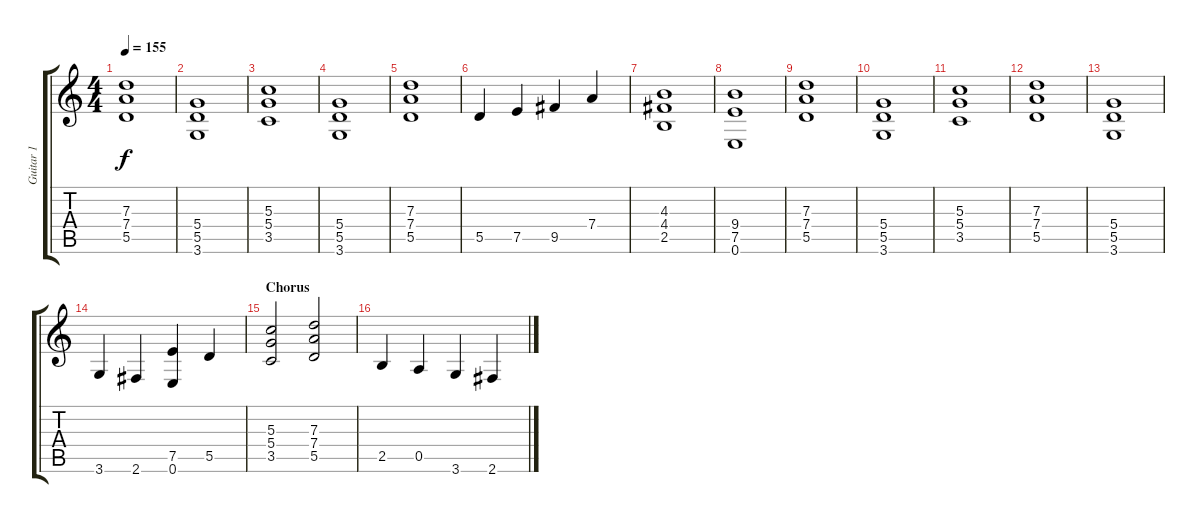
\track ("Guitar 1" "Guitar 1") {instrument distortionguitar}
\staff {score tabs}
\tuning (E4 B3 G3 D3 A2 E2) {hide}
\ts (4 4)
\tempo 155
\clef g2
\ks c
(7.3 7.4 5.5).1{dy f} |
(5.4 5.5 3.6).1 |
(5.3 5.4 3.5).1 |
(5.4 5.5 3.6).1 |
(7.3 7.4 5.5).1 |
5.5.4 7.5.4 9.5.4 7.4.4 |
(4.3 4.4 2.5).1 |
(9.4 7.5 0.6).1 |
(7.3 7.4 5.5).1 |
(5.4 5.5 3.6).1 |
(5.3 5.4 3.5).1 |
(7.3 7.4 5.5).1 |
(5.4 5.5 3.6).1 |
3.6.4 2.6.4 (7.5 0.6).4 5.5.4 |
\section ("" "Chorus")
(5.3 5.4 3.5).2 (7.3 7.4 5.5).2 |
2.5.4 0.5.4 3.6.4 2.6.4
